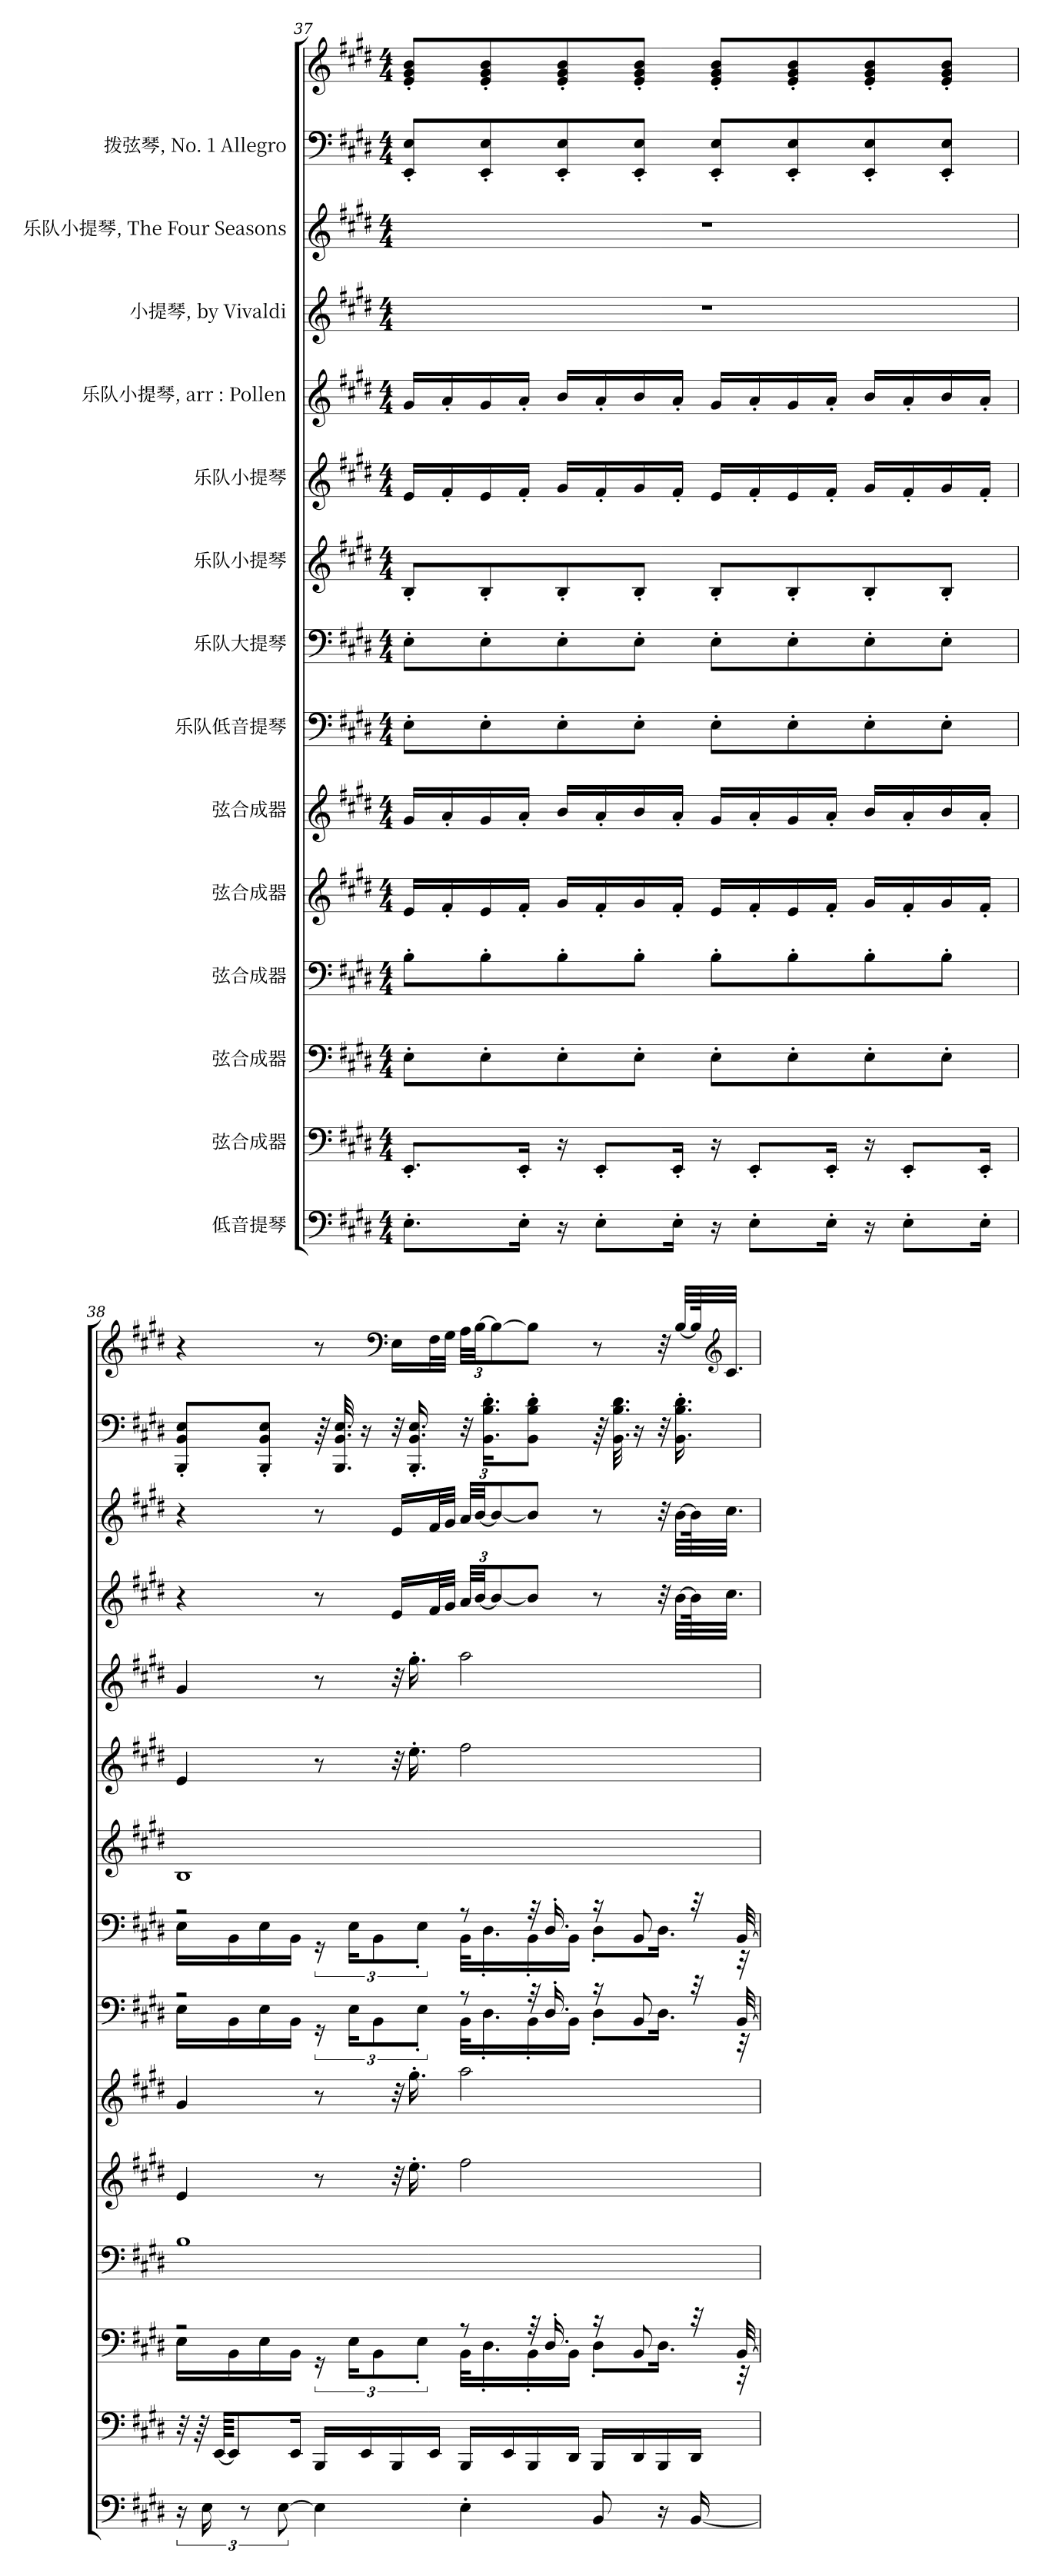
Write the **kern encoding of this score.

**kern	**kern	**kern	**kern	**kern	**kern	**kern	**kern	**kern	**kern	**kern	**kern	**kern	**kern	**kern
*part14	*part13	*part12	*part11	*part10	*part9	*part8	*part7	*part6	*part5	*part4	*part3	*part2	*part1	*part1
*staff15	*staff14	*staff13	*staff12	*staff11	*staff10	*staff9	*staff8	*staff7	*staff6	*staff5	*staff4	*staff3	*staff2	*staff1
*I"低音提琴	*I"弦合成器	*I"弦合成器	*I"弦合成器	*I"弦合成器	*I"弦合成器	*I"乐队低音提琴	*I"乐队大提琴	*I"乐队小提琴	*I"乐队小提琴	*I"乐队小提琴, arr : Pollen	*I"小提琴, by Vivaldi	*I"乐队小提琴, The Four Seasons	*I"拨弦琴, No. 1 Allegro	*
!!LO:PB:g=z
*clefF4	*clefF4	*clefF4	*clefF4	*clefG2	*clefG2	*clefF4	*clefF4	*clefG2	*clefG2	*clefG2	*clefG2	*clefG2	*clefF4	*clefG2
*ITrd7c12	*	*	*	*	*	*ITrd7c12	*	*	*	*	*	*	*	*
*k[f#c#g#d#]	*k[f#c#g#d#]	*k[f#c#g#d#]	*k[f#c#g#d#]	*k[f#c#g#d#]	*k[f#c#g#d#]	*k[f#c#g#d#]	*k[f#c#g#d#]	*k[f#c#g#d#]	*k[f#c#g#d#]	*k[f#c#g#d#]	*k[f#c#g#d#]	*k[f#c#g#d#]	*k[f#c#g#d#]	*k[f#c#g#d#]
*M4/4	*M4/4	*M4/4	*M4/4	*M4/4	*M4/4	*M4/4	*M4/4	*M4/4	*M4/4	*M4/4	*M4/4	*M4/4	*M4/4	*M4/4
=37	=37	=37	=37	=37	=37	=37	=37	=37	=37	=37	=37	=37	=37	=37
8.EE'\L	8.EE'/L	8E'\L	8B'\L	16e/LL	16g#/LL	8EE'\L	8E'\L	8B'/L	16e/LL	16g#/LL	1r	1r	8EE/' 8E/'L	8e/' 8g#/' 8b/'L
.	.	.	.	16f#'/	16a'/	.	.	.	16f#'/	16a'/	.	.	.	.
.	.	8E'\	8B'\	16e/	16g#/	8EE'\	8E'\	8B'/	16e/	16g#/	.	.	8EE/' 8E/'	8e/' 8g#/' 8b/'
16EE'\Jk	16EE'/Jk	.	.	16f#'/JJ	16a'/JJ	.	.	.	16f#'/JJ	16a'/JJ	.	.	.	.
16r	16r	8E'\	8B'\	16g#/LL	16b/LL	8EE'\	8E'\	8B'/	16g#/LL	16b/LL	.	.	8EE/' 8E/'	8e/' 8g#/' 8b/'
8EE'\L	8EE'/L	.	.	16f#'/	16a'/	.	.	.	16f#'/	16a'/	.	.	.	.
.	.	8E'\J	8B'\J	16g#/	16b/	8EE'\J	8E'\J	8B'/J	16g#/	16b/	.	.	8EE/' 8E/'J	8e/' 8g#/' 8b/'J
16EE'\Jk	16EE'/Jk	.	.	16f#'/JJ	16a'/JJ	.	.	.	16f#'/JJ	16a'/JJ	.	.	.	.
16r	16r	8E'\L	8B'\L	16e/LL	16g#/LL	8EE'\L	8E'\L	8B'/L	16e/LL	16g#/LL	.	.	8EE/' 8E/'L	8e/' 8g#/' 8b/'L
8EE'\L	8EE'/L	.	.	16f#'/	16a'/	.	.	.	16f#'/	16a'/	.	.	.	.
.	.	8E'\	8B'\	16e/	16g#/	8EE'\	8E'\	8B'/	16e/	16g#/	.	.	8EE/' 8E/'	8e/' 8g#/' 8b/'
16EE'\Jk	16EE'/Jk	.	.	16f#'/JJ	16a'/JJ	.	.	.	16f#'/JJ	16a'/JJ	.	.	.	.
16r	16r	8E'\	8B'\	16g#/LL	16b/LL	8EE'\	8E'\	8B'/	16g#/LL	16b/LL	.	.	8EE/' 8E/'	8e/' 8g#/' 8b/'
8EE'\L	8EE'/L	.	.	16f#'/	16a'/	.	.	.	16f#'/	16a'/	.	.	.	.
.	.	8E'\J	8B'\J	16g#/	16b/	8EE'\J	8E'\J	8B'/J	16g#/	16b/	.	.	8EE/' 8E/'J	8e/' 8g#/' 8b/'J
16EE'\Jk	16EE'/Jk	.	.	16f#'/JJ	16a'/JJ	.	.	.	16f#'/JJ	16a'/JJ	.	.	.	.
!!LO:PB:g=z
=38	=38	=38	=38	=38	=38	=38	=38	=38	=38	=38	=38	=38	=38	=38
*	*	*^	*	*	*	*^	*^	*	*	*	*	*	*	*
24r	32r	2r	16E\LL	1B	4e/	4g#/	2r	16EE\LL	2r	16E\LL	1B	4e/	4g#/	4r	4r	8BBB/' 8BB/' 8E/'L	4r
.	64r	.	.	.	.	.	.	.	.	.	.	.	.	.	.	.	.
24EE\	.	.	.	.	.	.	.	.	.	.	.	.	.	.	.	.	.
.	[64EE/KKKL	.	.	.	.	.	.	.	.	.	.	.	.	.	.	.	.
.	8EE/]	.	16BB\	.	.	.	.	16BBB\	.	16BB\	.	.	.	.	.	.	.
12r	.	.	.	.	.	.	.	.	.	.	.	.	.	.	.	.	.
.	.	.	16E\	.	.	.	.	16EE\	.	16E\	.	.	.	.	.	8BBB/' 8BB/' 8E/'J	.
[12EE\	.	.	.	.	.	.	.	.	.	.	.	.	.	.	.	.	.
.	16EE/Jk	.	16BB\JJ	.	.	.	.	16BBB\JJ	.	16BB\JJ	.	.	.	.	.	.	.
4EE\]	16BBB/LL	.	24r	.	8r	8r	.	24r	.	24r	.	8r	8r	8r	8r	64r	8r
.	.	.	.	.	.	.	.	.	.	.	.	.	.	.	.	32.BBB/ 32.BB/ 32.E/	.
.	.	.	24E\KL	.	.	.	.	24EE\KL	.	24E\KL	.	.	.	.	.	.	.
.	16EE/	.	.	.	.	.	.	.	.	.	.	.	.	.	.	16r	.
.	.	.	12BB\	.	.	.	.	12BBB\	.	12BB\	.	.	.	.	.	.	.
*	*	*	*	*	*	*	*	*	*	*	*	*	*	*	*	*	*clefF4
.	16BBB/	.	.	.	32r	32r	.	.	.	.	.	32r	32r	16e/LL	16e/LL	32r	16E\LL
.	.	.	.	.	16.ee'\	16.gg#'\	.	.	.	.	.	16.ee'\	16.gg#'\	.	.	16.BBB/' 16.BB/' 16.E/'	.
.	.	.	12E'\J	.	.	.	.	12EE'\J	.	12E'\J	.	.	.	.	.	.	.
.	16EE/JJ	.	.	.	.	.	.	.	.	.	.	.	.	32f#/L	32f#/L	.	32F#\L
.	.	.	.	.	.	.	.	.	.	.	.	.	.	32g#/JJJ	32g#/JJJ	.	32G#\JJJ
*	*	*	*	*	*	*	*	*	*	*	*	*	*	*Xbrackettup	*Xbrackettup	*	*Xbrackettup
4EE'\	16BBB/LL	8r	32BB\KLL	.	2ff#\	2aa\	8r	32BBB\KLL	8r	32BB\KLL	.	2ff#\	2aa\	48a/LLL	48a/LLL	32r	48A\LLL
.	.	.	.	.	.	.	.	.	.	.	.	.	.	[48b/JJ	[48b/JJ	.	[48B\JJ
.	.	.	16.D#'\	.	.	.	.	16.DD#'\	.	16.D#'\	.	.	.	.	.	16.BB\' 16.B\' 16.d#\'KL	.
.	.	.	.	.	.	.	.	.	.	.	.	.	.	12b/_	12b/_	.	12B\_
.	16EE/	.	.	.	.	.	.	.	.	.	.	.	.	.	.	.	.
.	16BBB/	32r	16BB'\	.	.	.	32r	16BBB'\	32r	16BB'\	.	.	.	8b/J]	8b/J]	8BB\' 8B\' 8d#\'J	8B\J]
.	.	16.D#'/	.	.	.	.	16.DD#'/	.	16.D#'/	.	.	.	.	.	.	.	.
.	16DD#/JJ	.	16BB\JJ	.	.	.	.	16BBB\JJ	.	16BB\JJ	.	.	.	.	.	.	.
8BBB/	16BBB/LL	16r	8D#'\L	.	.	.	16r	8DD#'\L	16r	8D#'\L	.	.	.	8r	8r	64r	8r
.	.	.	.	.	.	.	.	.	.	.	.	.	.	.	.	32.BB\ 32.B\ 32.d#\	.
.	16DD#/	8BB/	.	.	.	.	8BBB/	.	8BB/	.	.	.	.	.	.	16r	.
16r	16BBB/	.	16.D#\Jk	.	.	.	.	16.DD#\Jk	.	16.D#\Jk	.	.	.	32r	32r	32r	32r
.	.	.	.	.	.	.	.	.	.	.	.	.	.	[32b\LLL	[32b\LLL	16.BB\' 16.B\' 16.d#\'	[32B/LLL
[16BBB/	16DD#/JJ	32r	.	.	.	.	32r	.	32r	.	.	.	.	64b\K]	64b\K]	.	64B/K]
*	*	*	*	*	*	*	*	*	*	*	*	*	*	*	*	*	*clefG2
.	.	.	.	.	.	.	.	.	.	.	.	.	.	32.cc#\JJJ	32.cc#\JJJ	.	32.c#/JJJ
.	.	[32BB/	32r	.	.	.	[32BBB/	32r	[32BB/	32r	.	.	.	.	.	.	.
*	*	*	*	*	*	*	*v	*v	*	*	*	*	*	*	*	*	*
*	*	*v	*v	*	*	*	*	*v	*v	*	*	*	*	*	*	*
=	=	=	=	=	=	=	=	=	=	=	=	=	=	=
*-	*-	*-	*-	*-	*-	*-	*-	*-	*-	*-	*-	*-	*-	*-
